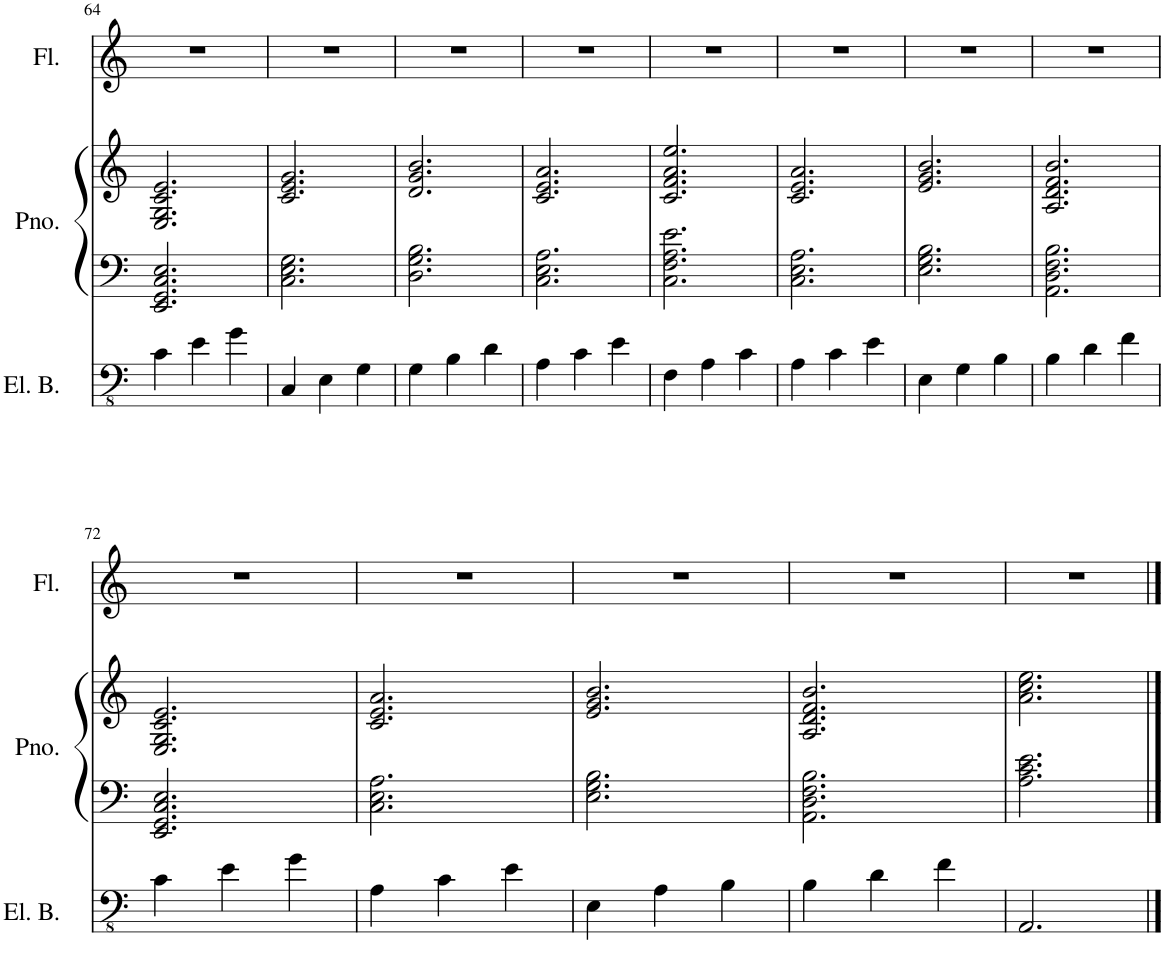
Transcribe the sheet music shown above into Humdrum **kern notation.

**kern	**kern	**kern	**kern
*part3	*part2	*part2	*part1
*staff4	*staff3	*staff2	*staff1
*I"Electric Bass	*I"Piano	*	*I"Flute
*I'El. B.	*I'Pno.	*	*I'Fl.
!!LO:PB:g=z
*clefFv4	*clefF4	*clefG2	*clefG2
*k[]	*k[]	*k[]	*k[]
*M3/4	*M3/4	*M3/4	*M3/4
=64	=64	=64	=64
4C\	2.EE/ 2.GG/ 2.C/ 2.E/	2.E/ 2.G/ 2.c/ 2.e/	2.r
4E\	.	.	.
4G\	.	.	.
=65	=65	=65	=65
4CC/	2.C\ 2.E\ 2.G\	2.c/ 2.e/ 2.g/	2.r
4EE\	.	.	.
4GG\	.	.	.
=66	=66	=66	=66
4GG\	2.D\ 2.G\ 2.B\	2.d/ 2.g/ 2.b/	2.r
4BB\	.	.	.
4D\	.	.	.
=67	=67	=67	=67
4AA\	2.C\ 2.E\ 2.A\	2.c/ 2.e/ 2.a/	2.r
4C\	.	.	.
4E\	.	.	.
=68	=68	=68	=68
4FF\	2.C\ 2.F\ 2.A\ 2.e\	2.c/ 2.f/ 2.a/ 2.ee/	2.r
4AA\	.	.	.
4C\	.	.	.
=69	=69	=69	=69
4AA\	2.C\ 2.E\ 2.A\	2.c/ 2.e/ 2.a/	2.r
4C\	.	.	.
4E\	.	.	.
=70	=70	=70	=70
4EE\	2.E\ 2.G\ 2.B\	2.e/ 2.g/ 2.b/	2.r
4GG\	.	.	.
4BB\	.	.	.
=71	=71	=71	=71
4BB\	2.AA\ 2.D\ 2.F\ 2.B\	2.A/ 2.d/ 2.f/ 2.b/	2.r
4D\	.	.	.
4F\	.	.	.
!!LO:LB:g=z
=72	=72	=72	=72
4C\	2.EE/ 2.GG/ 2.C/ 2.E/	2.E/ 2.G/ 2.c/ 2.e/	2.r
4E\	.	.	.
4G\	.	.	.
=73	=73	=73	=73
4AA\	2.C\ 2.E\ 2.A\	2.c/ 2.e/ 2.a/	2.r
4C\	.	.	.
4E\	.	.	.
=74	=74	=74	=74
4EE\	2.E\ 2.G\ 2.B\	2.e/ 2.g/ 2.b/	2.r
4AA\	.	.	.
4BB\	.	.	.
=75	=75	=75	=75
4BB\	2.AA\ 2.D\ 2.F\ 2.B\	2.A/ 2.d/ 2.f/ 2.b/	2.r
4D\	.	.	.
4F\	.	.	.
=76	=76	=76	=76
2.AAA/	2.A\ 2.c\ 2.e\	2.a\ 2.cc\ 2.ee\	2.r
==	==	==	==
*-	*-	*-	*-
